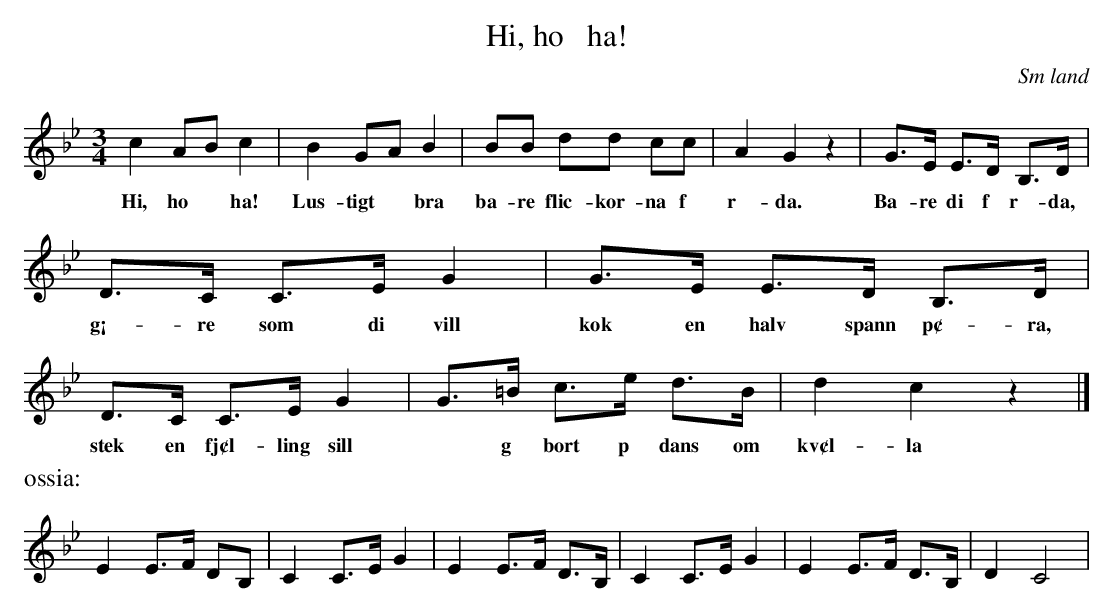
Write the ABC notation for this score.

X:1
T:Hi, ho   ha!
O:Sm land
M:3/4
L:1/8
K:Bb
c2 AB c2 | B2 GA B2 | BB dd cc | A2 G2 z2 | G>E E>D B,>D |
w: Hi, ho   ha! Lus-tigt   bra ba-re flic-kor-na f  r -da. Ba-re di f  r -da,
D>C C>E G2 | G>E E>D B,>D | D>C C>E G2 | G>=B c>e d>B | d2 c2 z2 |]
w: g¡-re som di vill kok en halv spann p¢-ra, stek  en fj¢l-ling sill   g  bort p  dans om kv¢l-la
K:Bb
%%text ossia:
E2 E>F DB, | C2 C>E G2 | E2 E>F D>B, | C2 C>E G2 | E2 E>F D>B, | D2 C4 |
